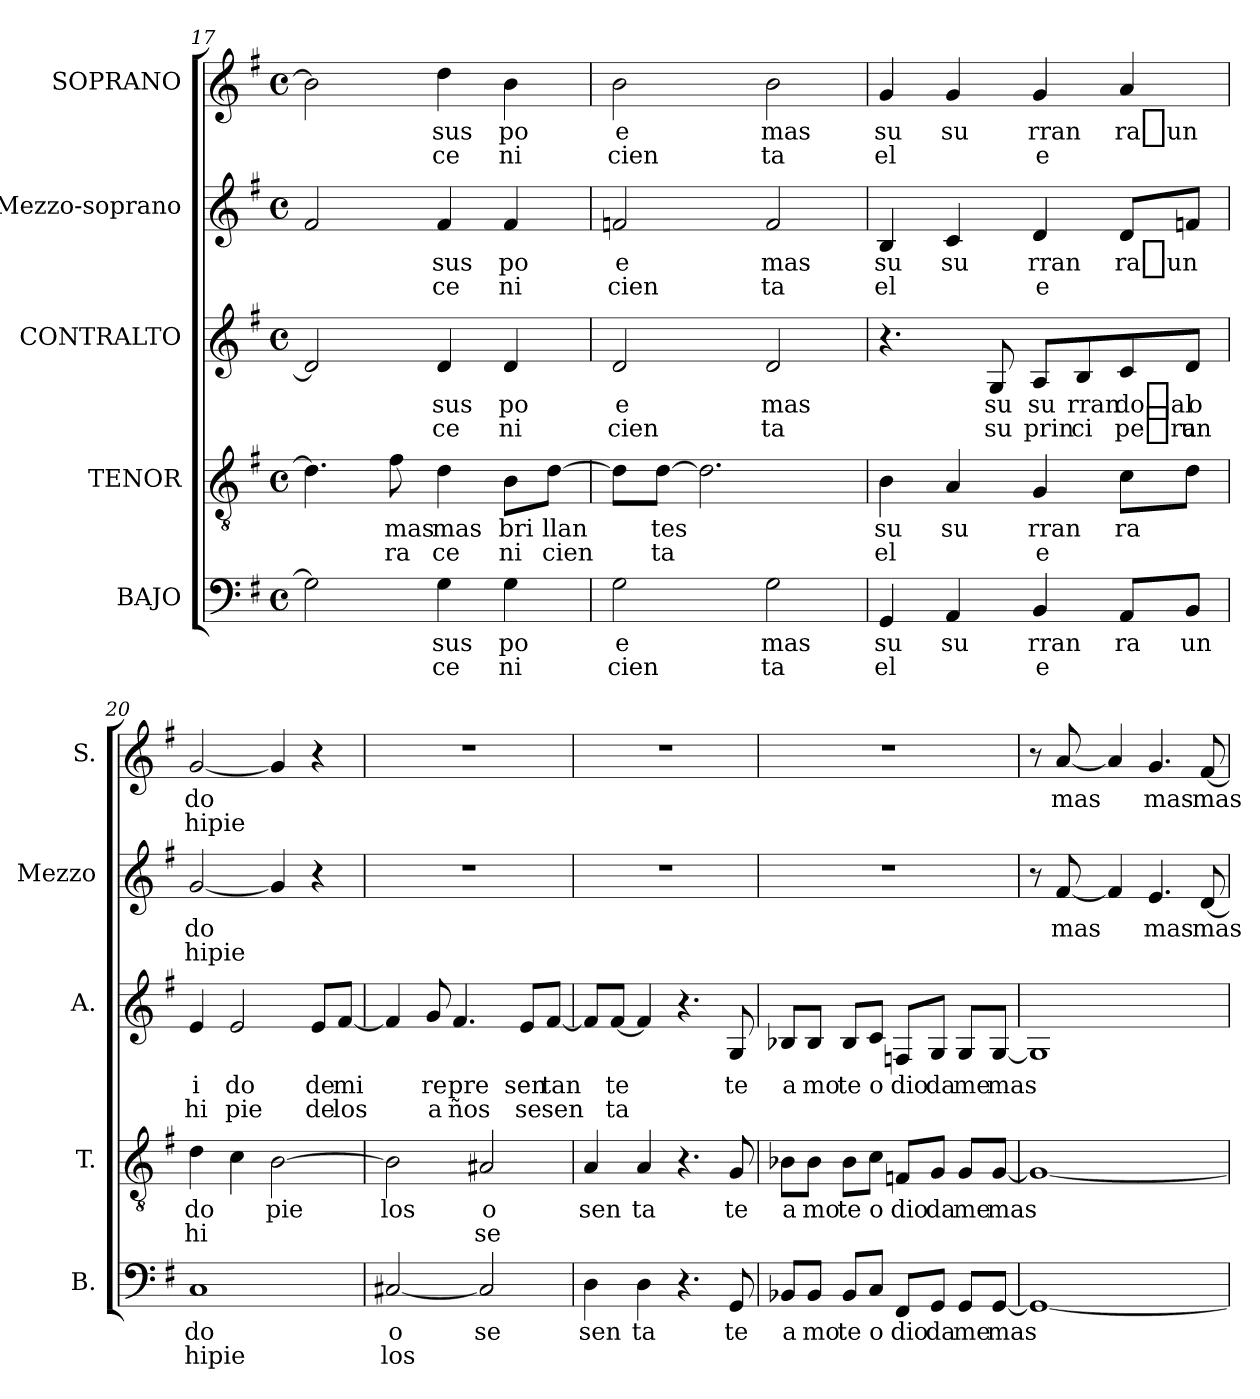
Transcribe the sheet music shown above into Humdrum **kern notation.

**kern	**text	**text	**kern	**text	**text	**kern	**text	**text	**kern	**text	**text	**kern	**text	**text
*part5	*part5	*part5	*part4	*part4	*part4	*part3	*part3	*part3	*part2	*part2	*part2	*part1	*part1	*part1
*staff5	*staff5	*staff5	*staff4	*staff4	*staff4	*staff3	*staff3	*staff3	*staff2	*staff2	*staff2	*staff1	*staff1	*staff1
*I"BAJO	*	*	*I"TENOR	*	*	*I"CONTRALTO	*	*	*I"Mezzo-soprano	*	*	*I"SOPRANO	*	*
*I'B.	*	*	*I'T.	*	*	*I'A.	*	*	*I'Mezzo	*	*	*I'S.	*	*
*clefF4	*	*	*clefGv2	*	*	*clefG2	*	*	*clefG2	*	*	*clefG2	*	*
*k[f#]	*	*	*k[f#]	*	*	*k[f#]	*	*	*k[f#]	*	*	*k[f#]	*	*
*G:	*	*	*G:	*	*	*G:	*	*	*G:	*	*	*G:	*	*
*M4/4	*	*	*M4/4	*	*	*M4/4	*	*	*M4/4	*	*	*M4/4	*	*
*met(c)	*	*	*met(c)	*	*	*met(c)	*	*	*met(c)	*	*	*met(c)	*	*
=17	=17	=17	=17	=17	=17	=17	=17	=17	=17	=17	=17	=17	=17	=17
2G\]	.	.	4.d\]	.	.	2d/]	.	.	2f#/	.	.	2b\]	.	.
.	.	.	8f#\	mas	ra	.	.	.	.	.	.	.	.	.
4G\	sus	ce	4d\	mas	ce	4d/	sus	ce	4f#/	sus	ce	4dd\	sus	ce
4G\	po	ni	8B\L	bri	ni	4d/	po	ni	4f#/	po	ni	4b\	po	ni
.	.	.	[8d\J	llan	cien	.	.	.	.	.	.	.	.	.
=18	=18	=18	=18	=18	=18	=18	=18	=18	=18	=18	=18	=18	=18	=18
2G\	e	cien	8d\L]	.	.	2d/	e	cien	2fn/	e	cien	2b\	e	cien
.	.	.	[8d\J	tes	ta	.	.	.	.	.	.	.	.	.
.	.	.	2.d\]	.	.	.	.	.	.	.	.	.	.	.
2G\	mas	ta	.	.	.	2d/	mas	ta	2f/	mas	ta	2b\	mas	ta
=19	=19	=19	=19	=19	=19	=19	=19	=19	=19	=19	=19	=19	=19	=19
4GG/	su	el	4B\	su	el	4.r	.	.	4B/	su	el	4g/	su	el
4AA/	su	.	4A/	su	.	.	.	.	4c/	su	.	4g/	su	.
.	.	.	.	.	.	8G/	su	su	.	.	.	.	.	.
4BB/	rran	e	4G/	rran	e	8A/L	su	prin	4d/	rran	e	4g/	rran	e
.	.	.	.	.	.	8B/	rran	ci	.	.	.	.	.	.
8AA/L	ra	.	8c\L	ra	.	8c/	do_al	pe_ra	8d/L	ra_un	.	4a/	ra_un	.
8BB/J	un	.	8d\J	.	.	8d/J	o	un	8fn/J	.	.	.	.	.
!!LO:PB:g=z
=20	=20	=20	=20	=20	=20	=20	=20	=20	=20	=20	=20	=20	=20	=20
1C	do	hipie	4d\	do	hi	4e/	i	hi	[2g/	do	hipie	[2g/	do	hipie
.	.	.	4c\	.	.	2e/	do	pie	.	.	.	.	.	.
.	.	.	[2B\	pie	.	.	.	.	4g/]	.	.	4g/]	.	.
.	.	.	.	.	.	8e/L	de	de	4r	.	.	4r	.	.
.	.	.	.	.	.	[8f#/J	mi	los	.	.	.	.	.	.
!!LO:PB:g=z
=21	=21	=21	=21	=21	=21	=21	=21	=21	=21	=21	=21	=21	=21	=21
[2C#X/	o	los	2B\]	los	.	4f#/]	.	.	1r	.	.	1r	.	.
.	.	.	.	.	.	8g/	re	a	.	.	.	.	.	.
.	.	.	.	.	.	4.f#/	pre	ños	.	.	.	.	.	.
2C#/]	se	.	2A#X/	o	se	.	.	.	.	.	.	.	.	.
.	.	.	.	.	.	8e/L	sen	se	.	.	.	.	.	.
.	.	.	.	.	.	[8f#/J	tan	sen	.	.	.	.	.	.
=22	=22	=22	=22	=22	=22	=22	=22	=22	=22	=22	=22	=22	=22	=22
4D\	sen	.	4A/	sen	.	8f#/L]	.	.	1r	.	.	1r	.	.
.	.	.	.	.	.	[8f#/J	te	ta	.	.	.	.	.	.
4D\	ta	.	4A/	ta	.	4f#/]	.	.	.	.	.	.	.	.
4.r	.	.	4.r	.	.	4.r	.	.	.	.	.	.	.	.
8GG/	te	.	8G/	te	.	8G/	te	.	.	.	.	.	.	.
=23	=23	=23	=23	=23	=23	=23	=23	=23	=23	=23	=23	=23	=23	=23
8BB-X/L	a	.	8B-X\L	a	.	8B-X/L	a	.	1r	.	.	1r	.	.
8BB-/J	mo	.	8B-\J	mo	.	8B-/J	mo	.	.	.	.	.	.	.
8BB-/L	te	.	8B-\L	te	.	8B-/L	te	.	.	.	.	.	.	.
8C/J	o	.	8c\J	o	.	8c/J	o	.	.	.	.	.	.	.
8FF#/L	dio	.	8Fn/L	dio	.	8Fn/L	dio	.	.	.	.	.	.	.
8GG/J	da	.	8G/J	da	.	8G/J	da	.	.	.	.	.	.	.
8GG/L	me	.	8G/L	me	.	8G/L	me	.	.	.	.	.	.	.
[8GG/J	mas	.	[8G/J	mas	.	[8G/J	mas	.	.	.	.	.	.	.
!!LO:LB:g=z
=24	=24	=24	=24	=24	=24	=24	=24	=24	=24	=24	=24	=24	=24	=24
1GG_	.	.	1G_	.	.	1G]	.	.	8r	.	.	8r	.	.
.	.	.	.	.	.	.	.	.	[8f#/	mas	.	[8a/	mas	.
.	.	.	.	.	.	.	.	.	4f#/]	.	.	4a/]	.	.
.	.	.	.	.	.	.	.	.	4.e/	mas	.	4.g/	mas	.
.	.	.	.	.	.	.	.	.	[8d/	mas	.	[8f#/	mas	.
=	=	=	=	=	=	=	=	=	=	=	=	=	=	=
*-	*-	*-	*-	*-	*-	*-	*-	*-	*-	*-	*-	*-	*-	*-
